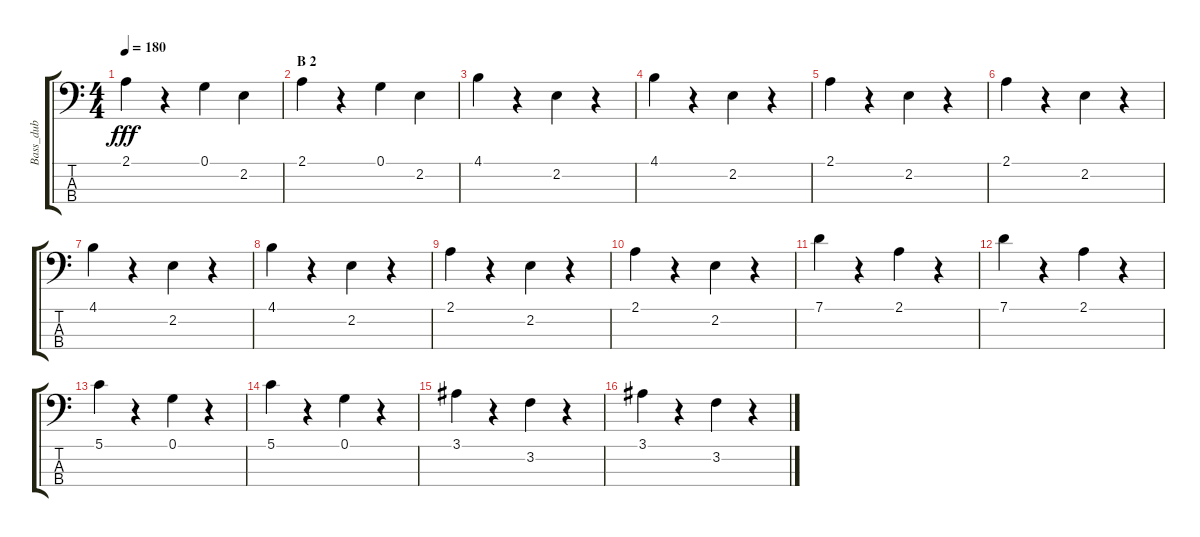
\track ("Bass_dub" "Bass_dub") {instrument acousticbass}
\staff {score tabs}
\tuning (G2 D2 A1 E1) {hide}
\ts (4 4)
\tempo 180
\clef f4
\ks c
2.1.4{dy fff} r.4 0.1.4 2.2.4 |
\section ("" "B 2")
2.1.4 r.4 0.1.4 2.2.4 |
4.1.4 r.4 2.2.4 r.4 |
4.1.4 r.4 2.2.4 r.4 |
2.1.4 r.4 2.2.4 r.4 |
2.1.4 r.4 2.2.4 r.4 |
4.1.4 r.4 2.2.4 r.4 |
4.1.4 r.4 2.2.4 r.4 |
2.1.4 r.4 2.2.4 r.4 |
2.1.4 r.4 2.2.4 r.4 |
7.1.4 r.4 2.1.4 r.4 |
7.1.4 r.4 2.1.4 r.4 |
5.1.4 r.4 0.1.4 r.4 |
5.1.4 r.4 0.1.4 r.4 |
3.1.4 r.4 3.2.4 r.4 |
3.1.4 r.4 3.2.4 r.4
